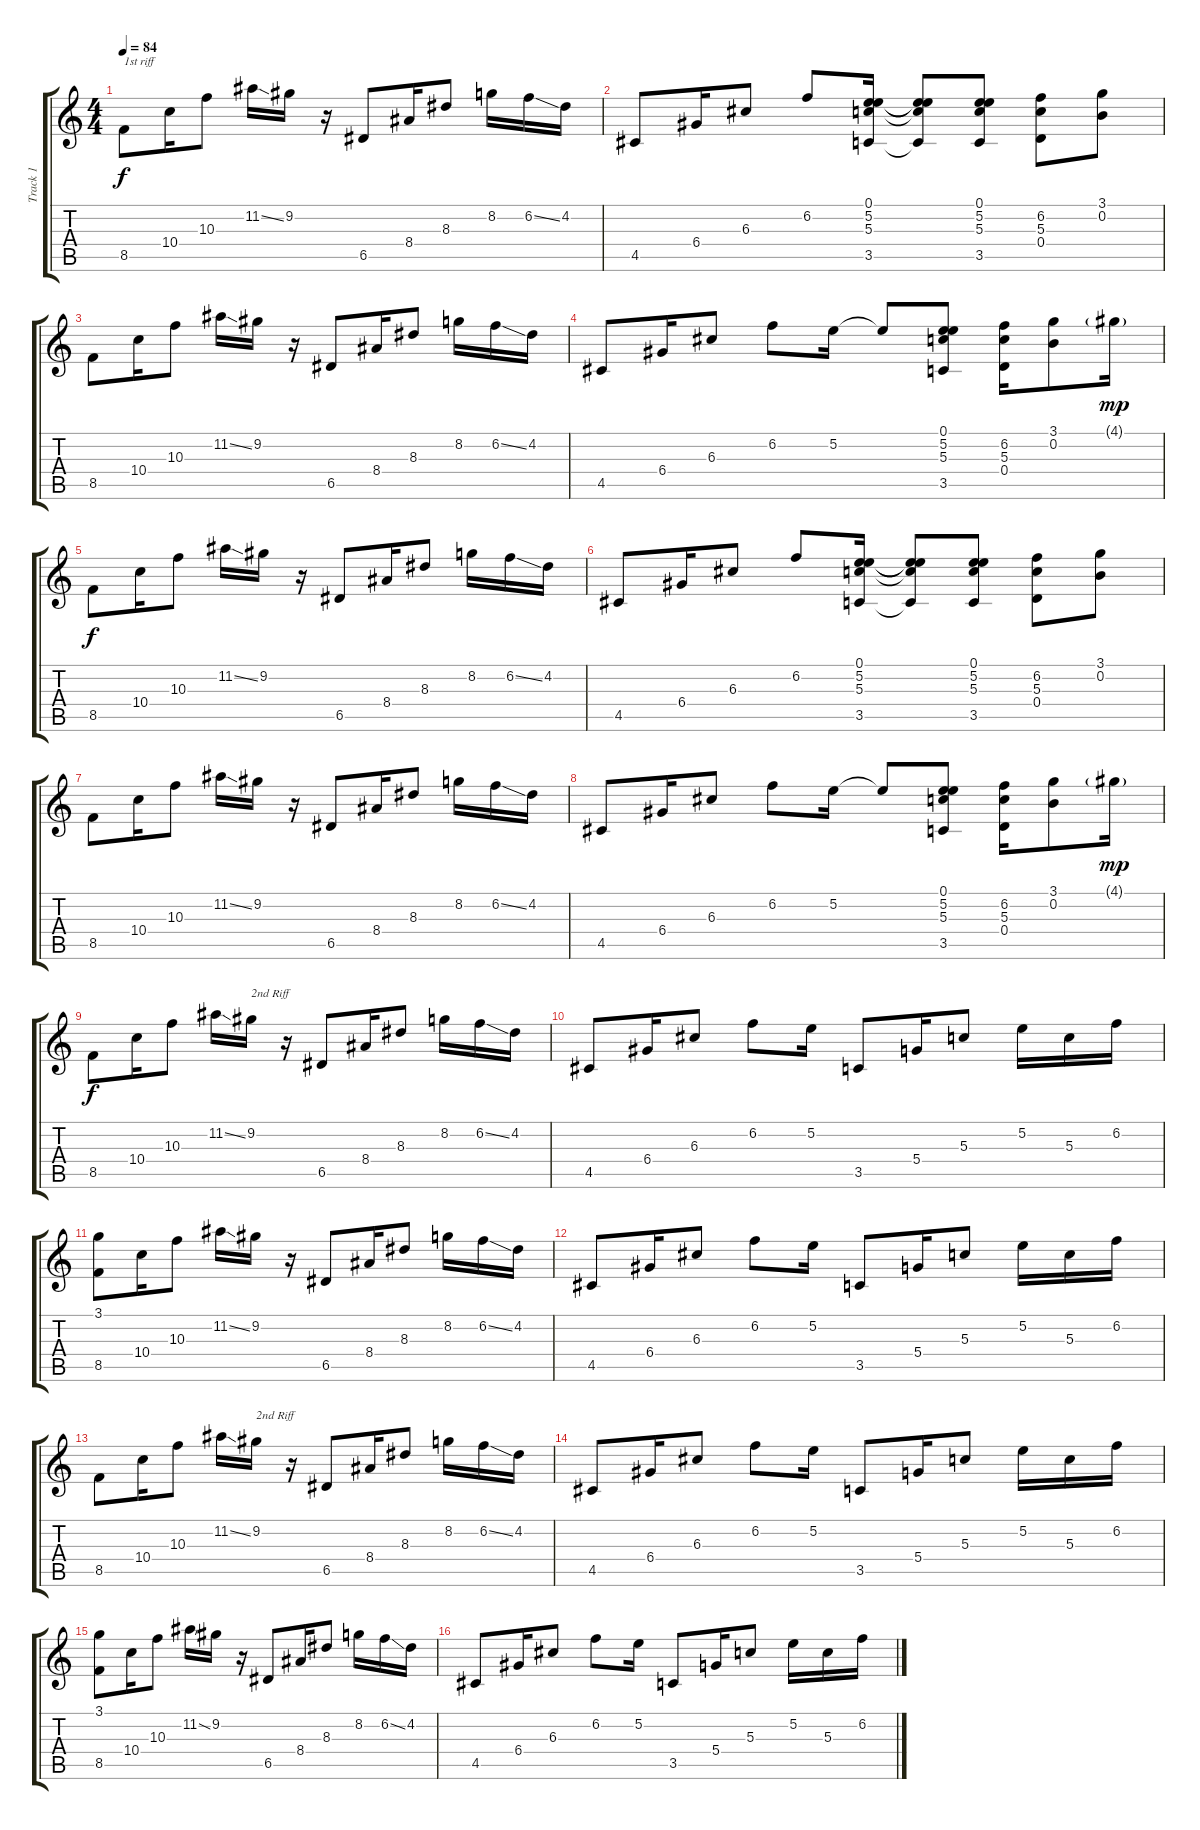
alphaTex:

\track ("Track 1" "Track 1") {instrument acousticguitarsteel}
\staff {score tabs}
\tuning (E4 B3 G3 D3 A2 E2) {hide}
\ts (4 4)
\tempo 84
\clef g2
\ks c
8.5.8{txt "1st riff" dy f instrument acousticguitarsteel} 10.4.16 10.3.8 11.2{ss}.16 9.2.16 r.16 6.5.8 8.4.16 8.3.8 8.2.16 6.2{ss}.16 4.2.16 |
4.5.8 6.4.16 6.3.8 6.2.8 (0.1 5.2 5.3 3.5).16 (0.1{t} 5.2{t} 5.3{t} 3.5{t}).8 (0.1 5.2 5.3 3.5).8 (6.2 5.3 0.4).8 (3.1 0.2).8 |
8.5.8 10.4.16 10.3.8 11.2{ss}.16 9.2.16 r.16 6.5.8 8.4.16 8.3.8 8.2.16 6.2{ss}.16 4.2.16 |
4.5.8 6.4.16 6.3.8 6.2.8 5.2.16 5.2{t}.8 (0.1 5.2 5.3 3.5).8 (6.2 5.3 0.4).16 (3.1 0.2).8 4.1{g}.16{dy mp} |
8.5.8{dy f} 10.4.16 10.3.8 11.2{ss}.16 9.2.16 r.16 6.5.8 8.4.16 8.3.8 8.2.16 6.2{ss}.16 4.2.16 |
4.5.8 6.4.16 6.3.8 6.2.8 (0.1 5.2 5.3 3.5).16 (0.1{t} 5.2{t} 5.3{t} 3.5{t}).8 (0.1 5.2 5.3 3.5).8 (6.2 5.3 0.4).8 (3.1 0.2).8 |
8.5.8 10.4.16 10.3.8 11.2{ss}.16 9.2.16 r.16 6.5.8 8.4.16 8.3.8 8.2.16 6.2{ss}.16 4.2.16 |
4.5.8 6.4.16 6.3.8 6.2.8 5.2.16 5.2{t}.8 (0.1 5.2 5.3 3.5).8 (6.2 5.3 0.4).16 (3.1 0.2).8 4.1{g}.16{dy mp} |
8.5.8{dy f} 10.4.16 10.3.8 11.2{ss}.16 9.2.16{txt "2nd Riff"} r.16 6.5.8 8.4.16 8.3.8 8.2.16 6.2{ss}.16 4.2.16 |
4.5.8 6.4.16 6.3.8 6.2.8 5.2.16 3.5.8 5.4.16 5.3.8 5.2.16 5.3.16 6.2.16 |
(3.1 8.5).8 10.4.16 10.3.8 11.2{ss}.16 9.2.16 r.16 6.5.8 8.4.16 8.3.8 8.2.16 6.2{ss}.16 4.2.16 |
4.5.8 6.4.16 6.3.8 6.2.8 5.2.16 3.5.8 5.4.16 5.3.8 5.2.16 5.3.16 6.2.16 |
8.5.8 10.4.16 10.3.8 11.2{ss}.16 9.2.16{txt "2nd Riff"} r.16 6.5.8 8.4.16 8.3.8 8.2.16 6.2{ss}.16 4.2.16 |
4.5.8 6.4.16 6.3.8 6.2.8 5.2.16 3.5.8 5.4.16 5.3.8 5.2.16 5.3.16 6.2.16 |
(3.1 8.5).8 10.4.16 10.3.8 11.2{ss}.16 9.2.16 r.16 6.5.8 8.4.16 8.3.8 8.2.16 6.2{ss}.16 4.2.16 |
4.5.8 6.4.16 6.3.8 6.2.8 5.2.16 3.5.8 5.4.16 5.3.8 5.2.16 5.3.16 6.2.16
